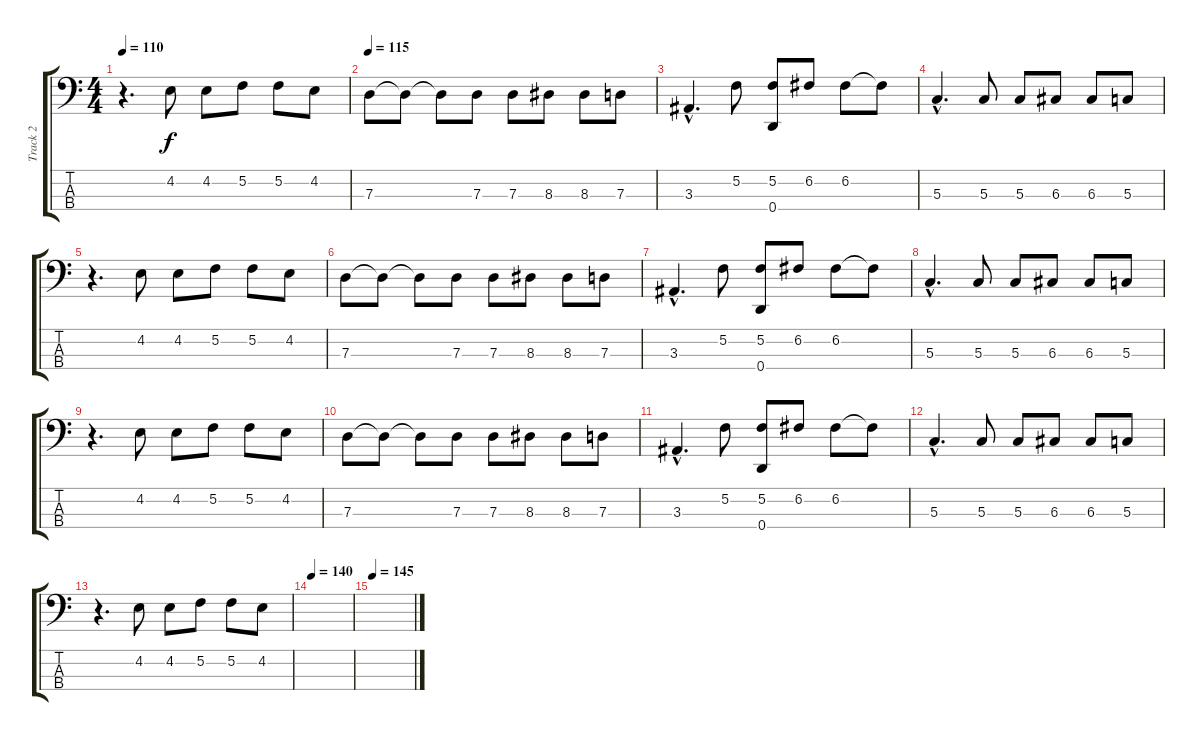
\track ("Track 2" "Track 2") {instrument electricbassfinger}
\staff {score tabs}
\tuning (F2 C2 G1 D1) {hide}
\ts (4 4)
\tempo 110
\clef f4
\ks c
r.4{d dy f} 4.2.8 4.2.8 5.2.8 5.2.8 4.2.8 |
\tempo 115
7.3.8 7.3{t}.8 7.3{t}.8 7.3.8 7.3.8 8.3.8 8.3.8 7.3.8 |
3.3{hac}.4{d} 5.2.8 (5.2 0.4).8 6.2.8 6.2.8 6.2{t}.8 |
5.3{hac}.4{d} 5.3.8 5.3.8 6.3.8 6.3.8 5.3.8 |
r.4{d} 4.2.8 4.2.8 5.2.8 5.2.8 4.2.8 |
7.3.8 7.3{t}.8 7.3{t}.8 7.3.8 7.3.8 8.3.8 8.3.8 7.3.8 |
3.3{hac}.4{d} 5.2.8 (5.2 0.4).8 6.2.8 6.2.8 6.2{t}.8 |
5.3{hac}.4{d} 5.3.8 5.3.8 6.3.8 6.3.8 5.3.8 |
r.4{d} 4.2.8 4.2.8 5.2.8 5.2.8 4.2.8 |
7.3.8 7.3{t}.8 7.3{t}.8 7.3.8 7.3.8 8.3.8 8.3.8 7.3.8 |
3.3{hac}.4{d} 5.2.8 (5.2 0.4).8 6.2.8 6.2.8 6.2{t}.8 |
5.3{hac}.4{d} 5.3.8 5.3.8 6.3.8 6.3.8 5.3.8 |
r.4{d} 4.2.8 4.2.8 5.2.8 5.2.8 4.2.8 |
\tempo 140
|
\tempo 145
